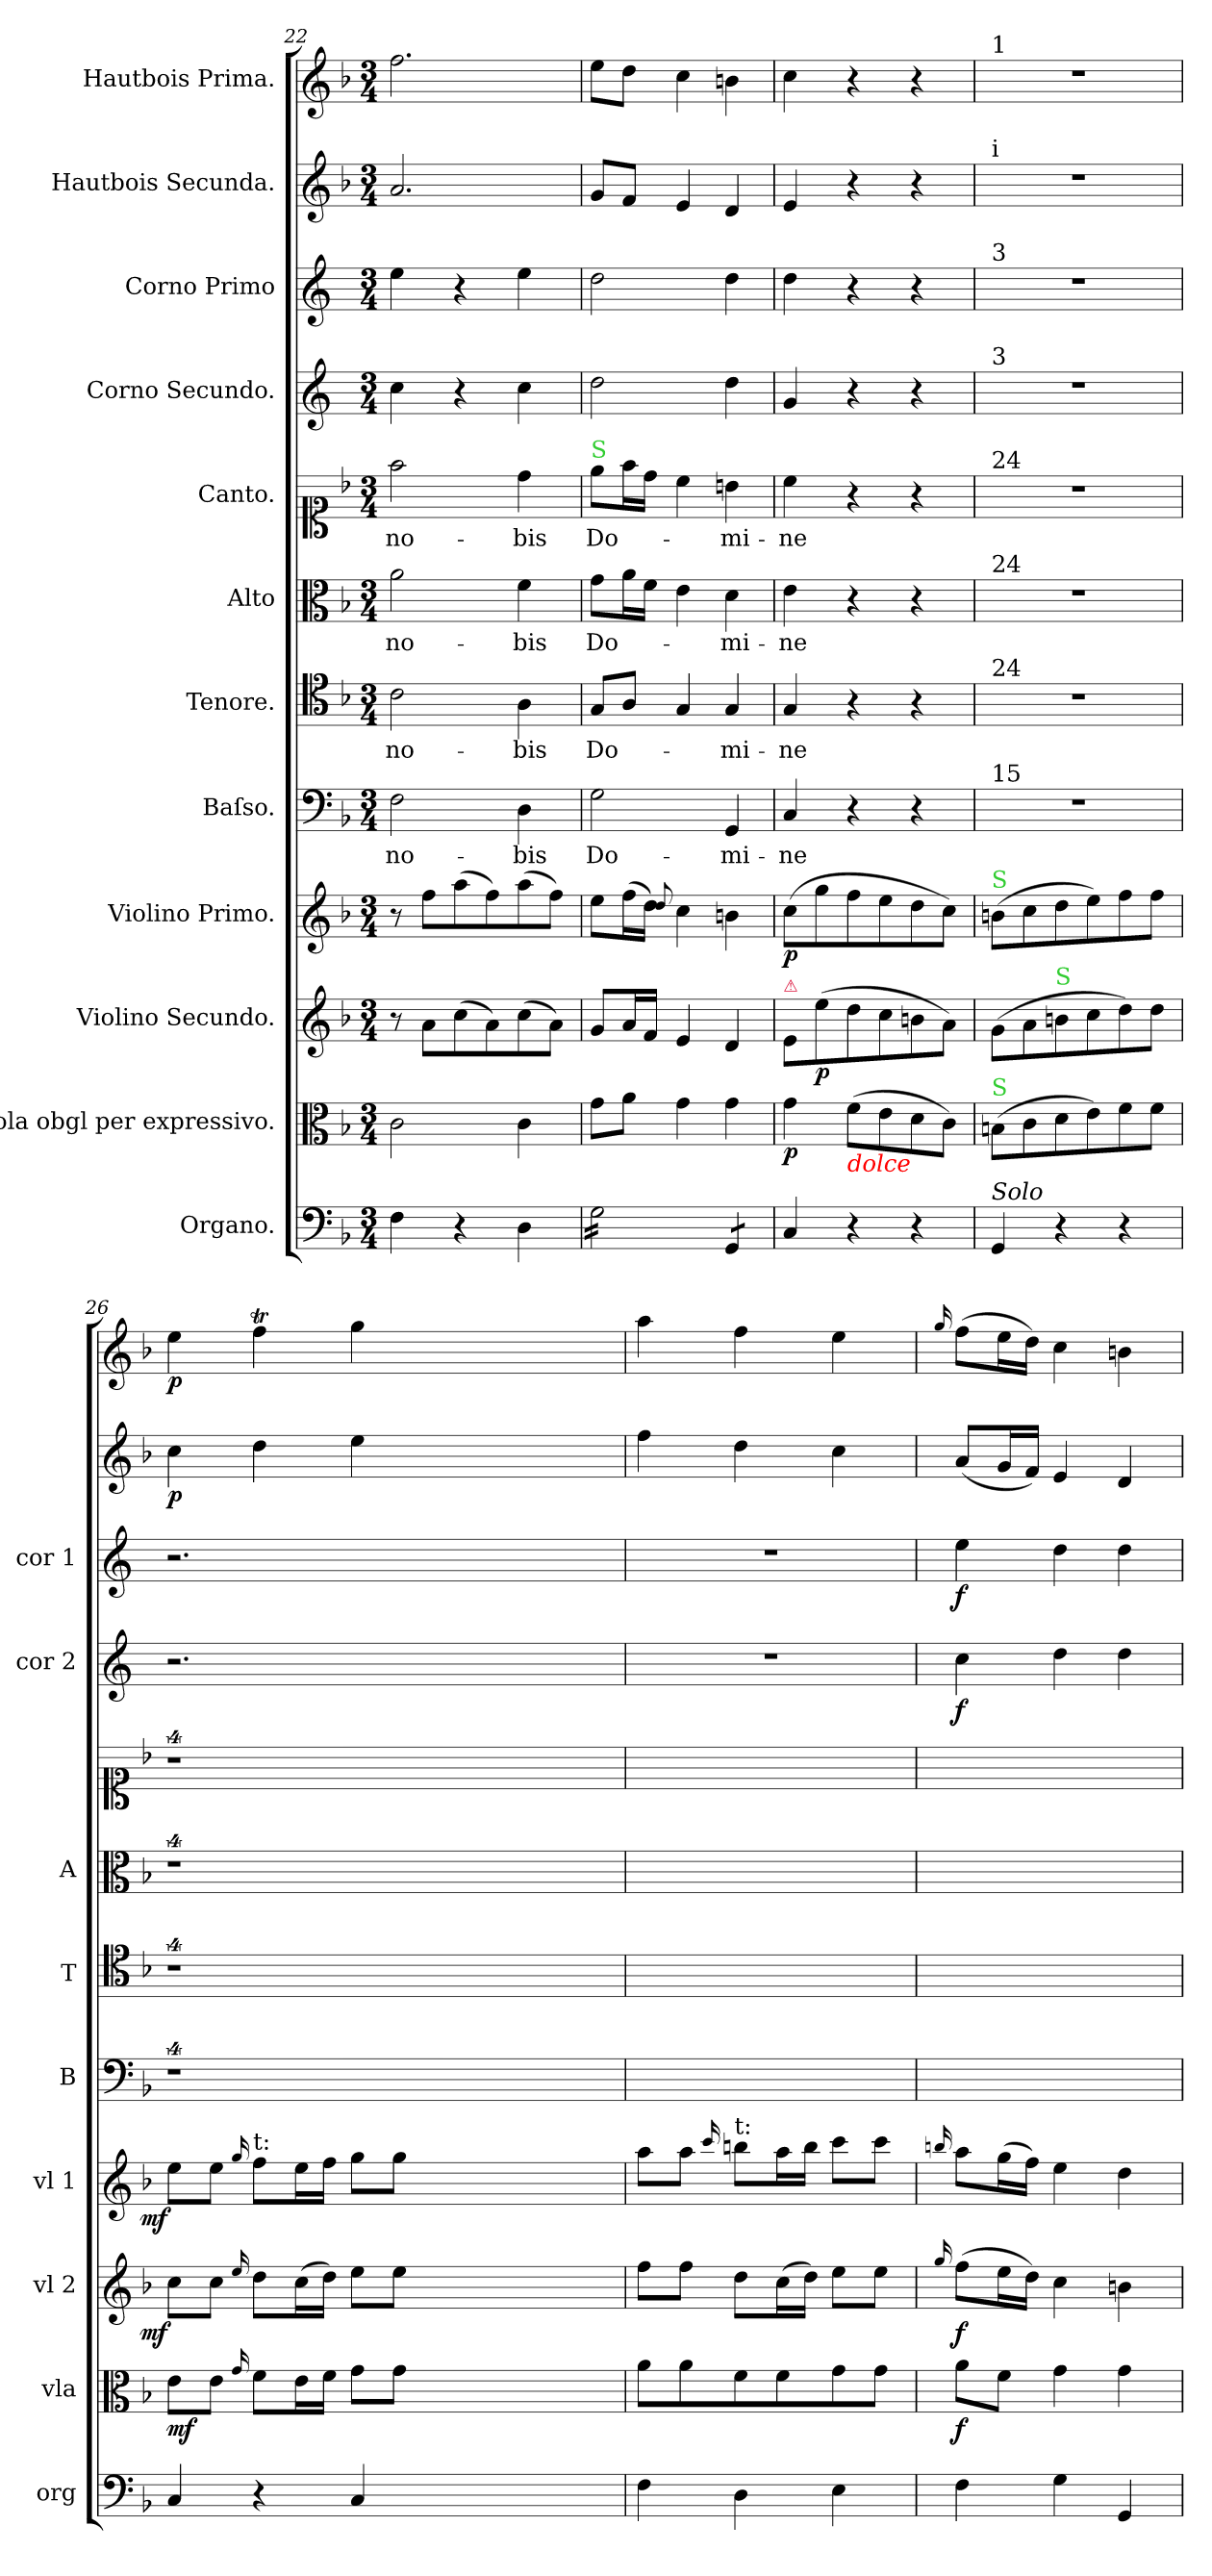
**kern	**dynam	**kern	**dynam	**kern	**dynam	**kern	**dynam	**kern	**text	**kern	**text	**kern	**text	**kern	**text	**kern	**dynam	**kern	**dynam	**kern	**dynam	**kern	**dynam
*part12	*part12	*part11	*part11	*part10	*part10	*part9	*part9	*part8	*part8	*part7	*part7	*part6	*part6	*part5	*part5	*part4	*part4	*part3	*part3	*part2	*part2	*part1	*part1
*staff12	*staff12	*staff11	*staff11	*staff10	*staff10	*staff9	*staff9	*staff8	*staff8	*staff7	*staff7	*staff6	*staff6	*staff5	*staff5	*staff4	*staff4	*staff3	*staff3	*staff2	*staff2	*staff1	*staff1
*I"Organo.	*	*I"Viola obgl per expressivo.	*	*I"Violino Secundo.	*	*I"Violino Primo.	*	*I"Baſso.	*	*I"Tenore.	*	*I"Alto	*	*I"Canto.	*	*I"Corno Secundo.	*	*I"Corno Primo	*	*I"Hautbois Secunda.	*	*I"Hautbois Prima.	*
*I'org	*	*I'vla	*	*I'vl 2	*	*I'vl 1	*	*I'B	*	*I'T	*	*I'A	*	*	*	*I'cor 2	*	*I'cor 1	*	*	*	*	*
*clefF4	*	*clefC3	*	*clefG2	*	*clefG2	*	*clefF4	*	*clefC4	*	*clefC3	*	*clefC1	*	*clefG2	*	*clefG2	*	*clefG2	*	*clefG2	*
*	*	*	*	*	*	*	*	*	*	*	*	*	*	*	*	*ITrd4c7	*	*ITrd4c7	*	*	*	*	*
*k[b-]	*	*k[b-]	*	*k[b-]	*	*k[b-]	*	*k[b-]	*	*k[b-]	*	*k[b-]	*	*k[b-]	*	*k[b-]	*	*k[b-]	*	*k[b-]	*	*k[b-]	*
*F:	*	*F:	*	*F:	*	*F:	*	*F:	*	*F:	*	*F:	*	*F:	*	*F:	*	*F:	*	*F:	*	*F:	*
*M3/4	*	*M3/4	*	*M3/4	*	*M3/4	*	*M3/4	*	*M3/4	*	*M3/4	*	*M3/4	*	*M3/4	*	*M3/4	*	*M3/4	*	*M3/4	*
=22	=22	=22	=22	=22	=22	=22	=22	=22	=22	=22	=22	=22	=22	=22	=22	=22	=22	=22	=22	=22	=22	=22	=22
4F\	.	2c\	.	8r	.	8r	.	2F\	no-	2c\	no-	2a\	no-	2ff\	no-	4f\	.	4a\	.	2.a/	.	2.ff\	.
.	.	.	.	8a\L	.	8ff\L	.	.	.	.	.	.	.	.	.	.	.	.	.	.	.	.	.
4r	.	.	.	(8cc\	.	(8aa\	.	.	.	.	.	.	.	.	.	4r	.	4r	.	.	.	.	.
.	.	.	.	8a\)	.	8ff\)	.	.	.	.	.	.	.	.	.	.	.	.	.	.	.	.	.
4D\	.	4c\	.	(8cc\	.	(8aa\	.	4D\	-bis	4A\	-bis	4f\	-bis	4dd\	-bis	4f\	.	4a\	.	.	.	.	.
.	.	.	.	8a\J)	.	8ff\J)	.	.	.	.	.	.	.	.	.	.	.	.	.	.	.	.	.
=23	=23	=23	=23	=23	=23	=23	=23	=23	=23	=23	=23	=23	=23	=23	=23	=23	=23	=23	=23	=23	=23	=23	=23
!	!	!	!	!	!	!	!	!	!	!	!	!	!	!LO:TX:a:color=limegreen:t=S	!	!	!	!	!	!	!	!	!
*tremolo	*	*	*	*	*	*	*	*	*	*	*	*	*	*	*	*	*	*	*	*	*	*	*
16G\LL	.	8g\L	.	8g/L	.	8ee\L	.	2G\	Do-	8G/L	Do-	8g\L	Do-	8ee\L	Do-	2g\	.	2g\	.	8g/L	.	8ee\L	.
16G\	.	.	.	.	.	.	.	.	.	.	.	.	.	.	.	.	.	.	.	.	.	.	.
16G\	.	8a\J	.	16a/L	.	(16ff\L	.	.	.	8A/J	.	16a\L	.	16ff\L	.	.	.	.	.	8f/J	.	8dd\J	.
16G\	.	.	.	16f/JJ	.	16dd\JJ)	.	.	.	.	.	16f\JJ	.	16dd\JJ	.	.	.	.	.	.	.	.	.
.	.	.	.	.	.	8qqdd/	.	.	.	.	.	.	.	.	.	.	.	.	.	.	.	.	.
16G\	.	4g\	.	4e/	.	4cc\	.	.	.	4G/	.	4e\	.	4cc\	.	.	.	.	.	4e/	.	4cc\	.
16G\	.	.	.	.	.	.	.	.	.	.	.	.	.	.	.	.	.	.	.	.	.	.	.
16G\	.	.	.	.	.	.	.	.	.	.	.	.	.	.	.	.	.	.	.	.	.	.	.
16G\JJ	.	.	.	.	.	.	.	.	.	.	.	.	.	.	.	.	.	.	.	.	.	.	.
8GG/L	.	4g\	.	4d/	.	4bn\	.	4GG/	-mi-	4G/	-mi-	4d\	-mi-	4bn\	-mi-	4g\	.	4g\	.	4d/	.	4bn\	.
8GG/J	.	.	.	.	.	.	.	.	.	.	.	.	.	.	.	.	.	.	.	.	.	.	.
*Xtremolo	*	*	*	*	*	*	*	*	*	*	*	*	*	*	*	*	*	*	*	*	*	*	*
=24	=24	=24	=24	=24	=24	=24	=24	=24	=24	=24	=24	=24	=24	=24	=24	=24	=24	=24	=24	=24	=24	=24	=24
!	!	!	!	!LO:TX:a:color=crimson:t=⚠	!	!	!	!	!	!	!	!	!	!	!	!	!	!	!	!	!	!	!
4C/	.	4g\	p	8e/L	.	(8cc\L	p	4C/	-ne	4G/	-ne	4e\	-ne	4cc\	-ne	4c/	.	4g\	.	4e/	.	4cc\	.
.	.	.	.	(8ee\	p	8gg\	.	.	.	.	.	.	.	.	.	.	.	.	.	.	.	.	.
!	!	!LO:TX:b:i:color=red:t=dolce	!	!	!	!	!	!	!	!	!	!	!	!	!	!	!	!	!	!	!	!	!
4r	.	(8f\L	.	8dd\	.	8ff\	.	4r	.	4r	.	4r	.	4r	.	4r	.	4r	.	4r	.	4r	.
.	.	8e\	.	8cc\	.	8ee\	.	.	.	.	.	.	.	.	.	.	.	.	.	.	.	.	.
4r	.	8d\	.	8bn\	.	8dd\	.	4r	.	4r	.	4r	.	4r	.	4r	.	4r	.	4r	.	4r	.
.	.	8c\J)	.	8a\J)	.	8cc\J)	.	.	.	.	.	.	.	.	.	.	.	.	.	.	.	.	.
=25	=25	=25	=25	=25	=25	=25	=25	=25	=25	=25	=25	=25	=25	=25	=25	=25	=25	=25	=25	=25	=25	=25	=25
!	!	!	!	!	!	!	!	!	!	!	!	!	!	!	!	!	!	!	!	!	!	!LO:TX:a:t=1	!
!	!	!	!	!	!	!	!	!	!	!	!	!	!	!	!	!	!	!	!	!LO:TX:a:t=i	!	!	!
!	!	!	!	!	!	!	!	!	!	!	!	!	!	!	!	!	!	!LO:TX:a:t=3	!	!	!	!	!
!	!	!	!	!	!	!	!	!	!	!	!	!	!	!	!	!LO:TX:a:t=3	!	!	!	!	!	!	!
!	!	!	!	!	!	!	!	!	!	!	!	!	!	!LO:TX:a:t=24	!	!	!	!	!	!	!	!	!
!	!	!	!	!	!	!	!	!	!	!	!	!LO:TX:a:t=24	!	!	!	!	!	!	!	!	!	!	!
!	!	!	!	!	!	!	!	!	!	!LO:TX:a:t=24	!	!	!	!	!	!	!	!	!	!	!	!	!
!	!	!	!	!	!	!	!	!LO:TX:a:t=15	!	!	!	!	!	!	!	!	!	!	!	!	!	!	!
!	!	!	!	!	!	!LO:TX:a:color=limegreen:t=S	!	!	!	!	!	!	!	!	!	!	!	!	!	!	!	!	!
!	!	!LO:TX:a:color=limegreen:t=S	!	!	!	!	!	!	!	!	!	!	!	!	!	!	!	!	!	!	!	!	!
!LO:TX:a:i:t=Solo	!	!	!	!	!	!	!	!	!	!	!	!	!	!	!	!	!	!	!	!	!	!	!
4GG/	p&colon;	(8Bn\L	.	(8g\L	.	(8bn\L	.	2.r	.	2.r	.	2.r	.	2.r	.	2.r	.	2.r	.	2.r	.	2.r	.
.	.	8c\	.	8a\	.	8cc\	.	.	.	.	.	.	.	.	.	.	.	.	.	.	.	.	.
!	!	!	!	!LO:TX:a:color=limegreen:t=S	!	!	!	!	!	!	!	!	!	!	!	!	!	!	!	!	!	!	!
4r	.	8d\	.	8bn\	.	8dd\	.	.	.	.	.	.	.	.	.	.	.	.	.	.	.	.	.
.	.	8e\)	.	8cc\	.	8ee\)	.	.	.	.	.	.	.	.	.	.	.	.	.	.	.	.	.
4r	.	8f\	.	8dd\)	.	8ff\	.	.	.	.	.	.	.	.	.	.	.	.	.	.	.	.	.
.	.	8f\J	.	8dd\J	.	8ff\J	.	.	.	.	.	.	.	.	.	.	.	.	.	.	.	.	.
=26	=26	=26	=26	=26	=26	=26	=26	=26	=26	=26	=26	=26	=26	=26	=26	=26	=26	=26	=26	=26	=26	=26	=26
!	!	!	!	!	!LO:DY:rj	!	!LO:DY:rj	!	!	!	!	!	!	!	!	!	!	!	!	!	!	!	!
4C/	.	8e\L	mf	8cc\L	m.f.	8ee\L	m.f.	4%9r	.	4%9r	.	4%9r	.	4%9r	.	2.r	.	2.r	.	4cc\	p	4ee\	p
.	.	8e\J	.	8cc\J	.	8ee\J	.	.	.	.	.	.	.	.	.	.	.	.	.	.	.	.	.
.	.	16qqg/	.	16qqee/	.	16qqgg/	.	.	.	.	.	.	.	.	.	.	.	.	.	.	.	.	.
!	!	!	!	!	!	!LO:TX:a:t=t&colon;	!	!	!	!	!	!	!	!	!	!	!	!	!	!	!	!	!
4r	.	8f\L	.	8dd\L	.	8ff\L	.	.	.	.	.	.	.	.	.	.	.	.	.	4dd\	.	4ffT\	.
.	.	16e\L	.	(16cc\L	.	16ee\L	.	.	.	.	.	.	.	.	.	.	.	.	.	.	.	.	.
.	.	16f\JJ	.	16dd\JJ)	.	16ff\JJ	.	.	.	.	.	.	.	.	.	.	.	.	.	.	.	.	.
4C/	.	8g\L	.	8ee\L	.	8gg\L	.	.	.	.	.	.	.	.	.	.	.	.	.	4ee\	.	4gg\	.
.	.	8g\J	.	8ee\J	.	8gg\J	.	.	.	.	.	.	.	.	.	.	.	.	.	.	.	.	.
1.ryy	.	1.ryy	.	1.ryy	.	1.ryy	.	.	.	.	.	.	.	.	.	1.ryy	.	1.ryy	.	1.ryy	.	1.ryy	.
=27	=27	=27	=27	=27	=27	=27	=27	=27	=27	=27	=27	=27	=27	=27	=27	=27	=27	=27	=27	=27	=27	=27	=27
4F\	.	8a\L	.	8ff\L	.	8aa\L	.	2.ryy	.	2.ryy	.	2.ryy	.	2.ryy	.	2.r	.	2.r	.	4ff\	.	4aa\	.
.	.	8a\	.	8ff\J	.	8aa\J	.	.	.	.	.	.	.	.	.	.	.	.	.	.	.	.	.
.	.	.	.	.	.	16qqccc/	.	.	.	.	.	.	.	.	.	.	.	.	.	.	.	.	.
!	!	!	!	!	!	!LO:TX:a:t=t&colon;	!	!	!	!	!	!	!	!	!	!	!	!	!	!	!	!	!
4D\	.	8f\	.	8dd\L	.	8bbn\L	.	.	.	.	.	.	.	.	.	.	.	.	.	4dd\	.	4ff\	.
.	.	8f\	.	(16cc\L	.	16aa\L	.	.	.	.	.	.	.	.	.	.	.	.	.	.	.	.	.
.	.	.	.	16dd\JJ)	.	16bb\JJ	.	.	.	.	.	.	.	.	.	.	.	.	.	.	.	.	.
4E\	.	8g\	.	8ee\L	.	8ccc\L	.	.	.	.	.	.	.	.	.	.	.	.	.	4cc\	.	4ee\	.
.	.	8g\J	.	8ee\J	.	8ccc\J	.	.	.	.	.	.	.	.	.	.	.	.	.	.	.	.	.
=28	=28	=28	=28	=28	=28	=28	=28	=28	=28	=28	=28	=28	=28	=28	=28	=28	=28	=28	=28	=28	=28	=28	=28
.	.	.	.	16qqgg/	.	16qqbbn/	.	.	.	.	.	.	.	.	.	.	.	.	.	.	.	16qqgg/	.
4F\	.	8a\L	f	(8ff\L	f	8aa\L	forto	2.ryy	.	2.ryy	.	2.ryy	.	2.ryy	.	4f\	f	4a\	f	(8a/L	.	(8ff\L	.
.	.	8f\J	.	16ee\L	.	(16gg\L	.	.	.	.	.	.	.	.	.	.	.	.	.	16g/L	.	16ee\L	.
.	.	.	.	16dd\JJ)	.	16ff\JJ)	.	.	.	.	.	.	.	.	.	.	.	.	.	16f/JJ)	.	16dd\JJ)	.
4G\	.	4g\	.	4cc\	.	4ee\	.	.	.	.	.	.	.	.	.	4g\	.	4g\	.	4e/	.	4cc\	.
4GG/	.	4g\	.	4bn\	.	4dd\	.	.	.	.	.	.	.	.	.	4g\	.	4g\	.	4d/	.	4bn\	.
=	=	=	=	=	=	=	=	=	=	=	=	=	=	=	=	=	=	=	=	=	=	=	=
*-	*-	*-	*-	*-	*-	*-	*-	*-	*-	*-	*-	*-	*-	*-	*-	*-	*-	*-	*-	*-	*-	*-	*-
